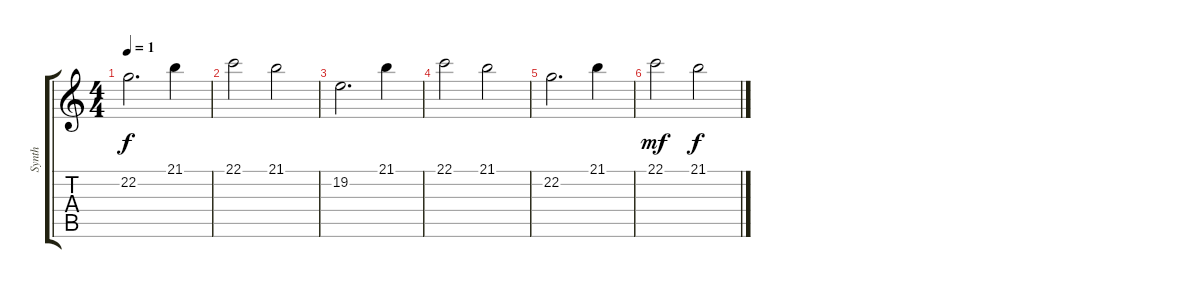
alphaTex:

\track ("Synth" "Synth") {instrument acousticgrandpiano}
\staff {score tabs}
\tuning (D4 A3 F3 C3 G2 C2) {hide}
\ts (4 4)
\tempo 1
\clef g2
\ks c
22.2.2{d dy f} 21.1.4 |
22.1.2 21.1.2 |
19.2.2{d} 21.1.4 |
22.1.2 21.1.2 |
22.2.2{d} 21.1.4 |
22.1.2{dy mf} 21.1.2{dy f}
